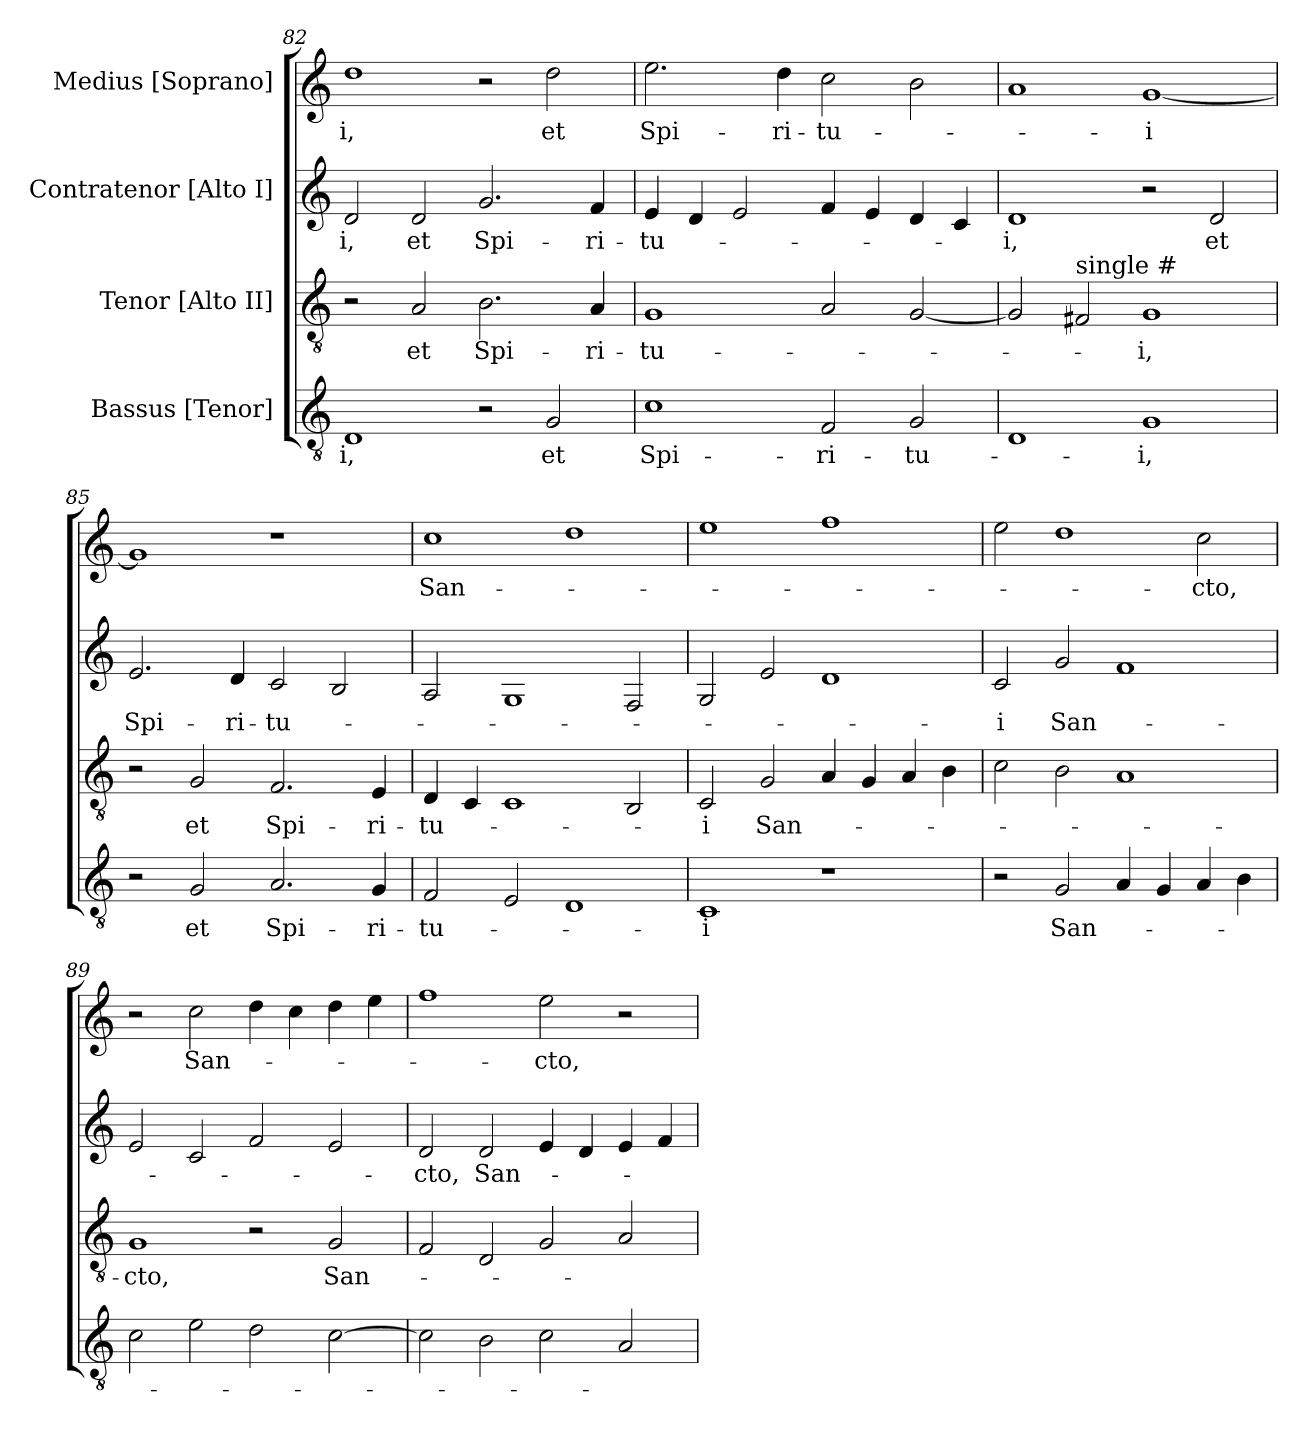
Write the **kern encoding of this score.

**kern	**text	**kern	**text	**kern	**text	**kern	**text
*part4	*part4	*part3	*part3	*part2	*part2	*part1	*part1
*staff4	*staff4	*staff3	*staff3	*staff2	*staff2	*staff1	*staff1
*I"Bassus [Tenor]	*	*I"Tenor [Alto II]	*	*I"Contratenor [Alto I]	*	*I"Medius [Soprano]	*
*clefGv2	*	*clefGv2	*	*clefG2	*	*clefG2	*
*k[]	*	*k[]	*	*k[]	*	*k[]	*
*C:	*	*C:	*	*C:	*	*C:	*
=82	=82	=82	=82	=82	=82	=82	=82
!	!LO:LY:b	!	!	!	!LO:LY:b	!	!LO:LY:b
1D	-i,	2r	.	2d/	-i,	1dd	-i,
!	!	!	!LO:LY:b	!	!LO:LY:b	!	!
.	.	2A/	et	2d/	et	.	.
!	!	!	!LO:LY:b	!	!LO:LY:b	!	!
2r	.	2.B\	Spi-	2.g/	Spi-	2r	.
!	!LO:LY:b	!	!	!	!	!	!LO:LY:b
2G/	et	.	.	.	.	2dd\	et
!	!	!	!LO:LY:b	!	!LO:LY:b	!	!
.	.	4A/	-ri-	4f/	-ri-	.	.
!!LO:LB:g=z
=83	=83	=83	=83	=83	=83	=83	=83
!	!LO:LY:b	!	!LO:LY:b	!	!LO:LY:b	!	!LO:LY:b
1c	Spi-	1G	-tu-	4e/	-tu-	2.ee\	Spi-
.	.	.	.	4d/	.	.	.
.	.	.	.	2e/	.	.	.
!	!	!	!	!	!	!	!LO:LY:b
.	.	.	.	.	.	4dd\	-ri-
!	!LO:LY:b	!	!	!	!	!	!LO:LY:b
2F/	-ri-	2A/	.	4f/	.	2cc\	-tu-
.	.	.	.	4e/	.	.	.
!	!LO:LY:b	!	!	!	!	!	!
2G/	-tu-	[<2G/	.	4d/	.	2b\	.
.	.	.	.	4c/	.	.	.
=84	=84	=84	=84	=84	=84	=84	=84
!	!	!	!	!	!LO:LY:b	!	!
1D	.	2G/]	.	1d	-i,	1a	.
!	!	!LO:TX:a:t=single #	!	!	!	!	!
.	.	2F#/	.	.	.	.	.
!	!LO:LY:b	!	!LO:LY:b	!	!	!	!LO:LY:b
1G	-i,	1G	-i,	2r	.	[<1g	-i
!	!	!	!	!	!LO:LY:b	!	!
.	.	.	.	2d/	et	.	.
=85	=85	=85	=85	=85	=85	=85	=85
!	!	!	!	!	!LO:LY:b	!	!
2r	.	2r	.	2.e/	Spi-	1g]	.
!	!LO:LY:b	!	!LO:LY:b	!	!	!	!
2G/	et	2G/	et	.	.	.	.
!	!	!	!	!	!LO:LY:b	!	!
.	.	.	.	4d/	-ri-	.	.
!	!LO:LY:b	!	!LO:LY:b	!	!LO:LY:b	!	!
2.A/	Spi-	2.F/	Spi-	2c/	-tu-	1r	.
.	.	.	.	2B/	.	.	.
!	!LO:LY:b	!	!LO:LY:b	!	!	!	!
4G/	-ri-	4E/	-ri-	.	.	.	.
=86	=86	=86	=86	=86	=86	=86	=86
!	!LO:LY:b	!	!LO:LY:b	!	!	!	!LO:LY:b
2F/	-tu-	4D/	-tu-	2A/	.	1cc	San-
.	.	4C/	.	.	.	.	.
2E/	.	1C	.	1G	.	.	.
1D	.	.	.	.	.	1dd	.
.	.	2BB/	.	2F/	.	.	.
=87	=87	=87	=87	=87	=87	=87	=87
!	!LO:LY:b	!	!LO:LY:b	!	!	!	!
1C	-i	2C/	-i	2G/	.	1ee	.
!	!	!	!LO:LY:b	!	!	!	!
.	.	2G/	San-	2e/	.	.	.
1r	.	4A/	.	1d	.	1ff	.
.	.	4G/	.	.	.	.	.
.	.	4A/	.	.	.	.	.
.	.	4B\	.	.	.	.	.
!!LO:LB:g=z
=88	=88	=88	=88	=88	=88	=88	=88
!	!	!	!	!	!LO:LY:b	!	!
2r	.	2c\	.	2c/	-i	2ee\	.
!	!LO:LY:b	!	!	!	!LO:LY:b	!	!
2G/	San-	2B\	.	2g/	San-	1dd	.
4A/	.	1A	.	1f	.	.	.
4G/	.	.	.	.	.	.	.
!	!	!	!	!	!	!	!LO:LY:b
4A/	.	.	.	.	.	2cc\	-cto,
4B\	.	.	.	.	.	.	.
=89	=89	=89	=89	=89	=89	=89	=89
!	!	!	!LO:LY:b	!	!	!	!
2c\	.	1G	-cto,	2e/	.	2r	.
!	!	!	!	!	!	!	!LO:LY:b
2e\	.	.	.	2c/	.	2cc\	San-
2d\	.	2r	.	2f/	.	4dd\	.
.	.	.	.	.	.	4cc\	.
!	!	!	!LO:LY:b	!	!	!	!
[>2c\	.	2G/	San-	2e/	.	4dd\	.
.	.	.	.	.	.	4ee\	.
=90	=90	=90	=90	=90	=90	=90	=90
!	!	!	!	!	!LO:LY:b	!	!
2c\]	.	2F/	.	2d/	-cto,	1ff	.
!	!	!	!	!	!LO:LY:b	!	!
2B\	.	2D/	.	2d/	San-	.	.
!	!	!	!	!	!	!	!LO:LY:b
2c\	.	2G/	.	4e/	.	2ee\	-cto,
.	.	.	.	4d/	.	.	.
2A/	.	2A/	.	4e/	.	2r	.
.	.	.	.	4f/	.	.	.
=	=	=	=	=	=	=	=
*-	*-	*-	*-	*-	*-	*-	*-
